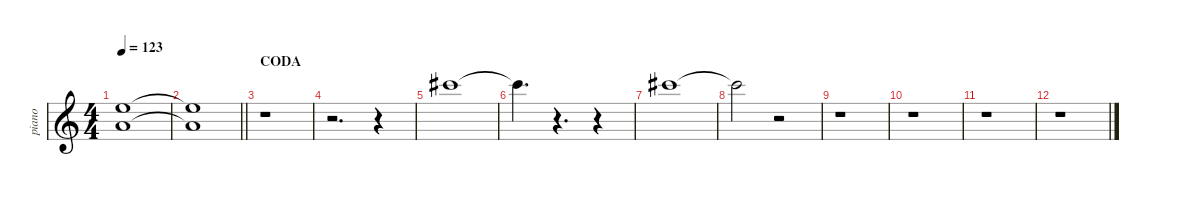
\defaultSystemsLayout 4
\hideDynamics
\bracketExtendMode nobrackets
\otherSystemsTrackNameOrientation horizontal
\track ("Piano" "piano") {instrument electricpiano1}
\staff {score}
\tuning (E4 B3 G3 D3 A2 E2)
\ts (4 4)
\tempo 123
\clef g2
\ks c
(12.1{t} 10.2{t}).1{dy f beam Down} |
\barLineRight lightlight
(12.1{t} 10.2{t}).1{beam Down} |
\section ("" "CODA")
r.1{beam Down} |
r.2{d beam Down} r.4{beam Down} |
21.1{acc #}.1{beam Down} |
21.1{t acc #}.4{d beam Down} r.4{d beam Down} r.4{beam Down} |
21.1{acc #}.1{beam Down} |
21.1{t acc #}.2{beam Down} r.2{beam Down} |
r.1{beam Down} |
r.1{beam Down} |
r.1{beam Down} |
r.1{beam Down}
